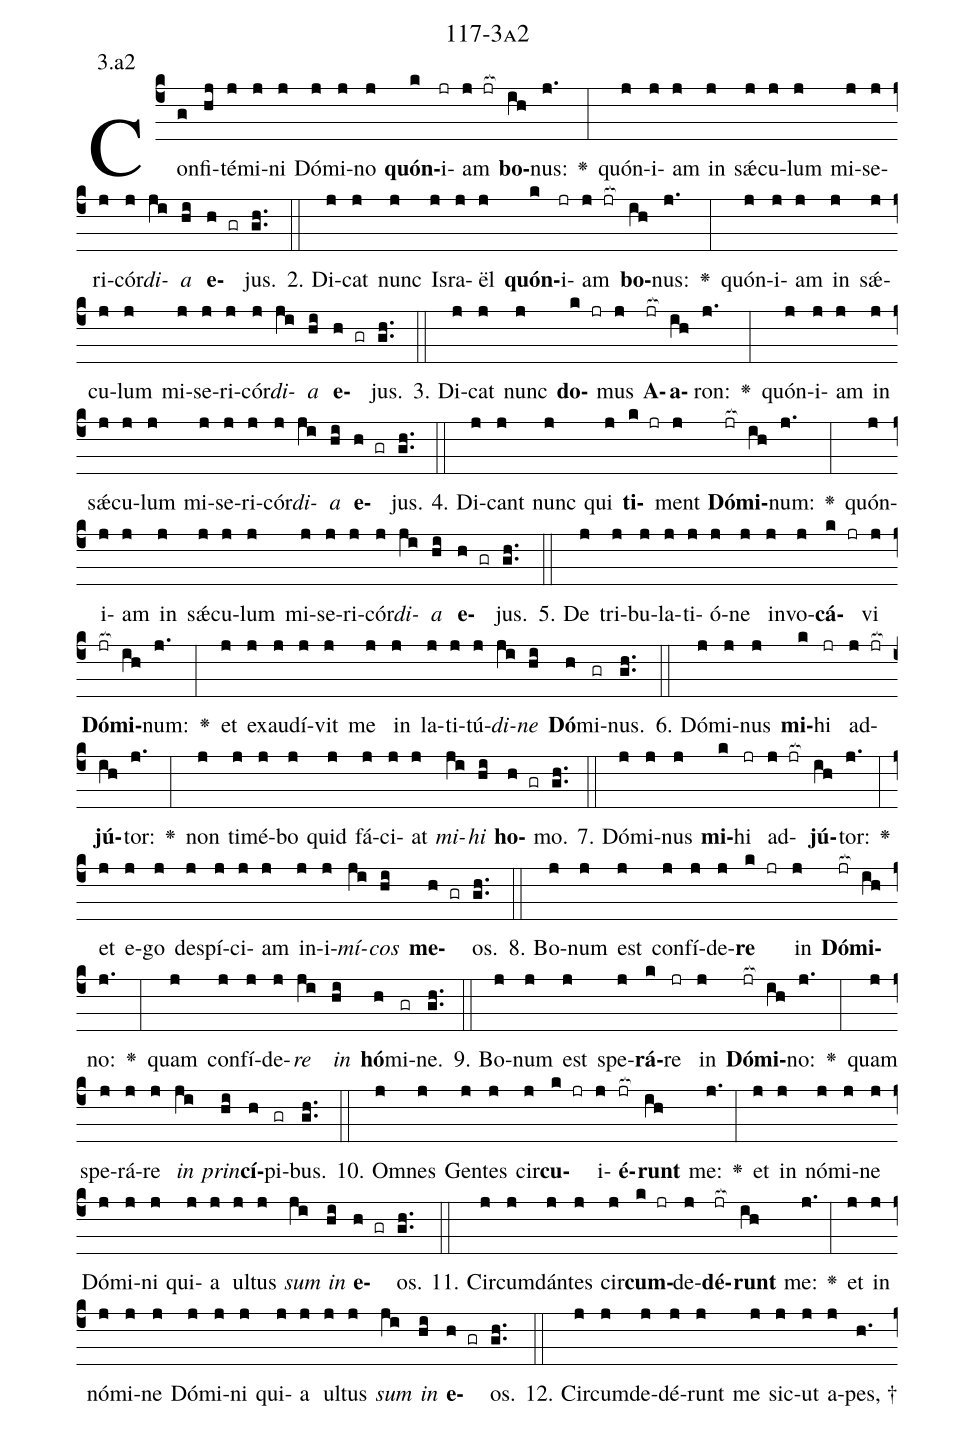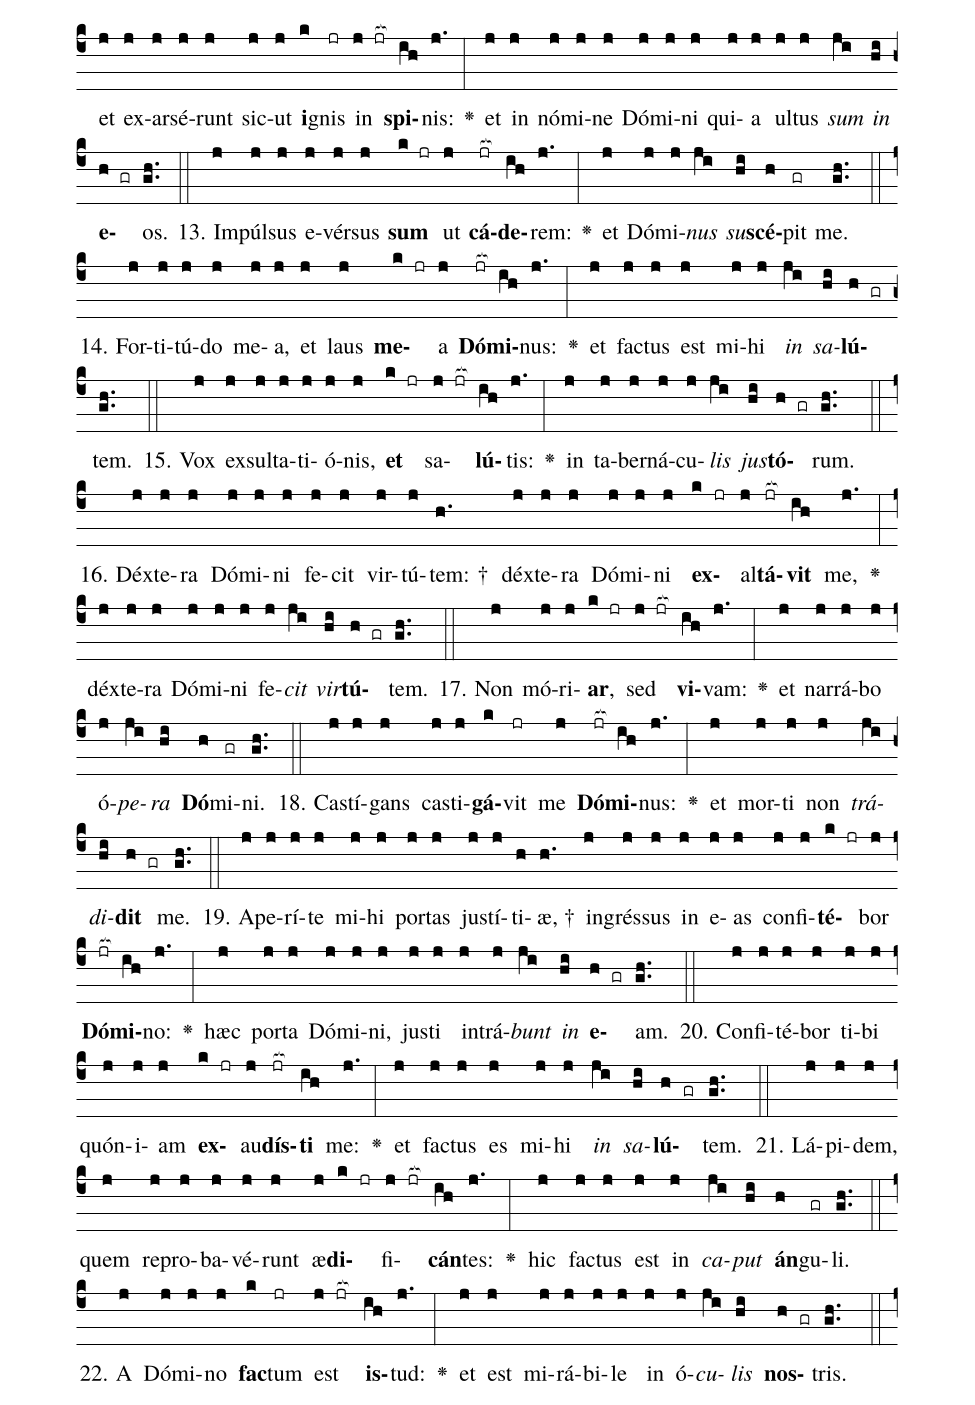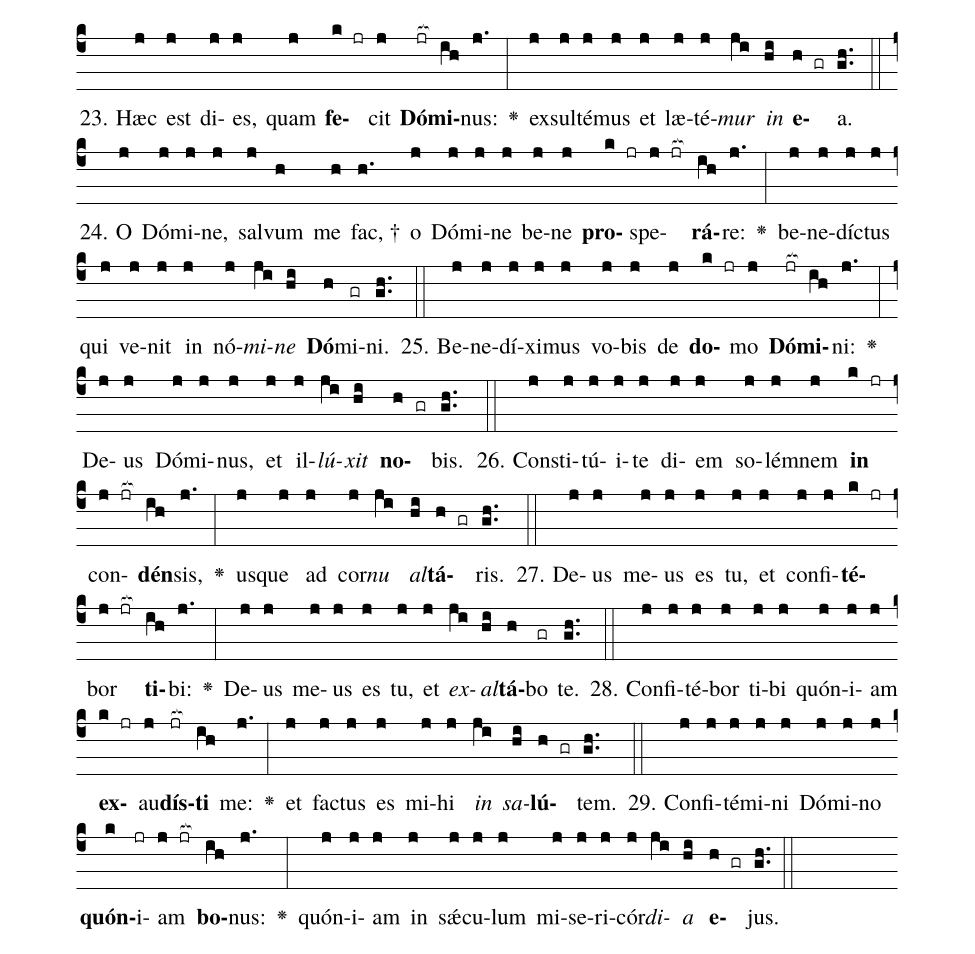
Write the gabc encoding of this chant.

name: 117-3a2;
annotation: 3.a2;
%%
(c4)Con(g)fi(hj)té(j)mi(j)ni(j) Dó(j)mi(j)no(j) <b>quón</b>(k)i(jr)am(j jr[ocb:1{]) <b>bo</b>(ih[ocb:0}])nus:(j.) <v>\greheightstar</v>(:) quón(j)i(j)am(j) in(j) sǽ(j)cu(j)lum(j) mi(j)se(j)ri(j)cór(j)<i>di</i>(ji)<i>a</i>(hi) <b>e</b>(h gr)jus.(gh..) (::)
2. Di(j)cat(j) nunc(j) Is(j)ra(j)ël(j) <b>quón</b>(k)i(jr)am(j jr[ocb:1{]) <b>bo</b>(ih[ocb:0}])nus:(j.) <v>\greheightstar</v>(:) quón(j)i(j)am(j) in(j) sǽ(j)cu(j)lum(j) mi(j)se(j)ri(j)cór(j)<i>di</i>(ji)<i>a</i>(hi) <b>e</b>(h gr)jus.(gh..) (::)
3. Di(j)cat(j) nunc(j) <b>do</b>(k jr)mus(j) <b>A</b>(jr[ocb:1{])<b>a</b>(ih[ocb:0}])ron:(j.) <v>\greheightstar</v>(:) quón(j)i(j)am(j) in(j) sǽ(j)cu(j)lum(j) mi(j)se(j)ri(j)cór(j)<i>di</i>(ji)<i>a</i>(hi) <b>e</b>(h gr)jus.(gh..) (::)
4. Di(j)cant(j) nunc(j) qui(j) <b>ti</b>(k jr)ment(j) <b>Dó</b>(jr[ocb:1{])<b>mi</b>(ih[ocb:0}])num:(j.) <v>\greheightstar</v>(:) quón(j)i(j)am(j) in(j) sǽ(j)cu(j)lum(j) mi(j)se(j)ri(j)cór(j)<i>di</i>(ji)<i>a</i>(hi) <b>e</b>(h gr)jus.(gh..) (::)
5. De(j) tri(j)bu(j)la(j)ti(j)ó(j)ne(j) in(j)vo(j)<b>cá</b>(k jr)vi(j) <b>Dó</b>(jr[ocb:1{])<b>mi</b>(ih[ocb:0}])num:(j.) <v>\greheightstar</v>(:) et(j) ex(j)au(j)dí(j)vit(j) me(j) in(j) la(j)ti(j)tú(j)<i>di</i>(ji)<i>ne</i>(hi) <b>Dó</b>(h)mi(gr)nus.(gh..) (::)
6. Dó(j)mi(j)nus(j) <b>mi</b>(k)hi(jr) ad(j jr[ocb:1{])<b>jú</b>(ih[ocb:0}])tor:(j.) <v>\greheightstar</v>(:) non(j) ti(j)mé(j)bo(j) quid(j) fá(j)ci(j)at(j) <i>mi</i>(ji)<i>hi</i>(hi) <b>ho</b>(h gr)mo.(gh..) (::)
7. Dó(j)mi(j)nus(j) <b>mi</b>(k)hi(jr) ad(j jr[ocb:1{])<b>jú</b>(ih[ocb:0}])tor:(j.) <v>\greheightstar</v>(:) et(j) e(j)go(j) de(j)spí(j)ci(j)am(j) in(j)i(j)<i>mí</i>(ji)<i>cos</i>(hi) <b>me</b>(h gr)os.(gh..) (::)
8. Bo(j)num(j) est(j) con(j)fí(j)de(j)<b>re</b>(k jr) in(j) <b>Dó</b>(jr[ocb:1{])<b>mi</b>(ih[ocb:0}])no:(j.) <v>\greheightstar</v>(:) quam(j) con(j)fí(j)de(j)<i>re</i>(ji) <i>in</i>(hi) <b>hó</b>(h)mi(gr)ne.(gh..) (::)
9. Bo(j)num(j) est(j) spe(j)<b>rá</b>(k)re(jr) in(j) <b>Dó</b>(jr[ocb:1{])<b>mi</b>(ih[ocb:0}])no:(j.) <v>\greheightstar</v>(:) quam(j) spe(j)rá(j)re(j) <i>in</i>(ji) <i>prin</i>(hi)<b>cí</b>(h)pi(gr)bus.(gh..) (::)
10. Om(j)nes(j) Gen(j)tes(j) cir(j)<b>cu</b>(k jr)i(j)<b>é</b>(jr[ocb:1{])<b>runt</b>(ih[ocb:0}]) me:(j.) <v>\greheightstar</v>(:) et(j) in(j) nó(j)mi(j)ne(j) Dó(j)mi(j)ni(j) qui(j)a(j) ul(j)tus(j) <i>sum</i>(ji) <i>in</i>(hi) <b>e</b>(h gr)os.(gh..) (::)
11. Cir(j)cum(j)dán(j)tes(j) cir(j)<b>cum</b>(k jr)de(j)<b>dé</b>(jr[ocb:1{])<b>runt</b>(ih[ocb:0}]) me:(j.) <v>\greheightstar</v>(:) et(j) in(j) nó(j)mi(j)ne(j) Dó(j)mi(j)ni(j) qui(j)a(j) ul(j)tus(j) <i>sum</i>(ji) <i>in</i>(hi) <b>e</b>(h gr)os.(gh..) (::)
12. Cir(j)cum(j)de(j)dé(j)runt(j) me(j) sic(j)ut(j) a(j)pes, †(h.) et(j) ex(j)ar(j)sé(j)runt(j) sic(j)ut(j) <b>i</b>(k)gnis(jr) in(j jr[ocb:1{]) <b>spi</b>(ih[ocb:0}])nis:(j.) <v>\greheightstar</v>(:) et(j) in(j) nó(j)mi(j)ne(j) Dó(j)mi(j)ni(j) qui(j)a(j) ul(j)tus(j) <i>sum</i>(ji) <i>in</i>(hi) <b>e</b>(h gr)os.(gh..) (::)
13. Im(j)púl(j)sus(j) e(j)vér(j)sus(j) <b>sum</b>(k jr) ut(j) <b>cá</b>(jr[ocb:1{])<b>de</b>(ih[ocb:0}])rem:(j.) <v>\greheightstar</v>(:) et(j) Dó(j)mi(j)<i>nus</i>(ji) <i>su</i>(hi)<b>scé</b>(h)pit(gr) me.(gh..) (::)
14. For(j)ti(j)tú(j)do(j) me(j)a,(j) et(j) laus(j) <b>me</b>(k jr)a(j) <b>Dó</b>(jr[ocb:1{])<b>mi</b>(ih[ocb:0}])nus:(j.) <v>\greheightstar</v>(:) et(j) fac(j)tus(j) est(j) mi(j)hi(j) <i>in</i>(ji) <i>sa</i>(hi)<b>lú</b>(h gr)tem.(gh..) (::)
15. Vox(j) ex(j)sul(j)ta(j)ti(j)ó(j)nis,(j) <b>et</b>(k jr) sa(j jr[ocb:1{])<b>lú</b>(ih[ocb:0}])tis:(j.) <v>\greheightstar</v>(:) in(j) ta(j)ber(j)ná(j)cu(j)<i>lis</i>(ji) <i>jus</i>(hi)<b>tó</b>(h gr)rum.(gh..) (::)
16. Déx(j)te(j)ra(j) Dó(j)mi(j)ni(j) fe(j)cit(j) vir(j)tú(j)tem: †(h.) déx(j)te(j)ra(j) Dó(j)mi(j)ni(j) <b>ex</b>(k jr)al(j)<b>tá</b>(jr[ocb:1{])<b>vit</b>(ih[ocb:0}]) me,(j.) <v>\greheightstar</v>(:) déx(j)te(j)ra(j) Dó(j)mi(j)ni(j) fe(j)<i>cit</i>(ji) <i>vir</i>(hi)<b>tú</b>(h gr)tem.(gh..) (::)
17. Non(j) mó(j)ri(j)<b>ar</b>,(k jr) sed(j jr[ocb:1{]) <b>vi</b>(ih[ocb:0}])vam:(j.) <v>\greheightstar</v>(:) et(j) nar(j)rá(j)bo(j) ó(j)<i>pe</i>(ji)<i>ra</i>(hi) <b>Dó</b>(h)mi(gr)ni.(gh..) (::)
18. Cas(j)tí(j)gans(j) cas(j)ti(j)<b>gá</b>(k)vit(jr) me(j) <b>Dó</b>(jr[ocb:1{])<b>mi</b>(ih[ocb:0}])nus:(j.) <v>\greheightstar</v>(:) et(j) mor(j)ti(j) non(j) <i>trá</i>(ji)<i>di</i>(hi)<b>dit</b>(h gr) me.(gh..) (::)
19. A(j)pe(j)rí(j)te(j) mi(j)hi(j) por(j)tas(j) jus(j)tí(j)ti(h)æ, †(h.) in(j)grés(j)sus(j) in(j) e(j)as(j) con(j)fi(j)<b>té</b>(k jr)bor(j) <b>Dó</b>(jr[ocb:1{])<b>mi</b>(ih[ocb:0}])no:(j.) <v>\greheightstar</v>(:) hæc(j) por(j)ta(j) Dó(j)mi(j)ni,(j) jus(j)ti(j) in(j)trá(j)<i>bunt</i>(ji) <i>in</i>(hi) <b>e</b>(h gr)am.(gh..) (::)
20. Con(j)fi(j)té(j)bor(j) ti(j)bi(j) quón(j)i(j)am(j) <b>ex</b>(k jr)au(j)<b>dís</b>(jr[ocb:1{])<b>ti</b>(ih[ocb:0}]) me:(j.) <v>\greheightstar</v>(:) et(j) fac(j)tus(j) es(j) mi(j)hi(j) <i>in</i>(ji) <i>sa</i>(hi)<b>lú</b>(h gr)tem.(gh..) (::)
21. Lá(j)pi(j)dem,(j) quem(j) re(j)pro(j)ba(j)vé(j)runt(j) æ(j)<b>di</b>(k jr)fi(j jr[ocb:1{])<b>cán</b>(ih[ocb:0}])tes:(j.) <v>\greheightstar</v>(:) hic(j) fac(j)tus(j) est(j) in(j) <i>ca</i>(ji)<i>put</i>(hi) <b>án</b>(h)gu(gr)li.(gh..) (::)
22. A(j) Dó(j)mi(j)no(j) <b>fac</b>(k)tum(jr) est(j jr[ocb:1{]) <b>is</b>(ih[ocb:0}])tud:(j.) <v>\greheightstar</v>(:) et(j) est(j) mi(j)rá(j)bi(j)le(j) in(j) ó(j)<i>cu</i>(ji)<i>lis</i>(hi) <b>nos</b>(h gr)tris.(gh..) (::)
23. Hæc(j) est(j) di(j)es,(j) quam(j) <b>fe</b>(k jr)cit(j) <b>Dó</b>(jr[ocb:1{])<b>mi</b>(ih[ocb:0}])nus:(j.) <v>\greheightstar</v>(:) ex(j)sul(j)té(j)mus(j) et(j) læ(j)té(j)<i>mur</i>(ji) <i>in</i>(hi) <b>e</b>(h gr)a.(gh..) (::)
24. O(j) Dó(j)mi(j)ne,(j) sal(j)vum(h) me(h) fac, †(h.) o(j) Dó(j)mi(j)ne(j) be(j)ne(j) <b>pro</b>(k jr)spe(j jr[ocb:1{])<b>rá</b>(ih[ocb:0}])re:(j.) <v>\greheightstar</v>(:) be(j)ne(j)díc(j)tus(j) qui(j) ve(j)nit(j) in(j) nó(j)<i>mi</i>(ji)<i>ne</i>(hi) <b>Dó</b>(h)mi(gr)ni.(gh..) (::)
25. Be(j)ne(j)dí(j)xi(j)mus(j) vo(j)bis(j) de(j) <b>do</b>(k jr)mo(j) <b>Dó</b>(jr[ocb:1{])<b>mi</b>(ih[ocb:0}])ni:(j.) <v>\greheightstar</v>(:) De(j)us(j) Dó(j)mi(j)nus,(j) et(j) il(j)<i>lú</i>(ji)<i>xit</i>(hi) <b>no</b>(h gr)bis.(gh..) (::)
26. Con(j)sti(j)tú(j)i(j)te(j) di(j)em(j) so(j)lém(j)nem(j) <b>in</b>(k jr) con(j jr[ocb:1{])<b>dén</b>(ih[ocb:0}])sis,(j.) <v>\greheightstar</v>(:) us(j)que(j) ad(j) cor(j)<i>nu</i>(ji) <i>al</i>(hi)<b>tá</b>(h gr)ris.(gh..) (::)
27. De(j)us(j) me(j)us(j) es(j) tu,(j) et(j) con(j)fi(j)<b>té</b>(k jr)bor(j jr[ocb:1{]) <b>ti</b>(ih[ocb:0}])bi:(j.) <v>\greheightstar</v>(:) De(j)us(j) me(j)us(j) es(j) tu,(j) et(j) <i>ex</i>(ji)<i>al</i>(hi)<b>tá</b>(h)bo(gr) te.(gh..) (::)
28. Con(j)fi(j)té(j)bor(j) ti(j)bi(j) quón(j)i(j)am(j) <b>ex</b>(k jr)au(j)<b>dís</b>(jr[ocb:1{])<b>ti</b>(ih[ocb:0}]) me:(j.) <v>\greheightstar</v>(:) et(j) fac(j)tus(j) es(j) mi(j)hi(j) <i>in</i>(ji) <i>sa</i>(hi)<b>lú</b>(h gr)tem.(gh..) (::)
29. Con(j)fi(j)té(j)mi(j)ni(j) Dó(j)mi(j)no(j) <b>quón</b>(k)i(jr)am(j jr[ocb:1{]) <b>bo</b>(ih[ocb:0}])nus:(j.) <v>\greheightstar</v>(:) quón(j)i(j)am(j) in(j) sǽ(j)cu(j)lum(j) mi(j)se(j)ri(j)cór(j)<i>di</i>(ji)<i>a</i>(hi) <b>e</b>(h gr)jus.(gh..) (::)
